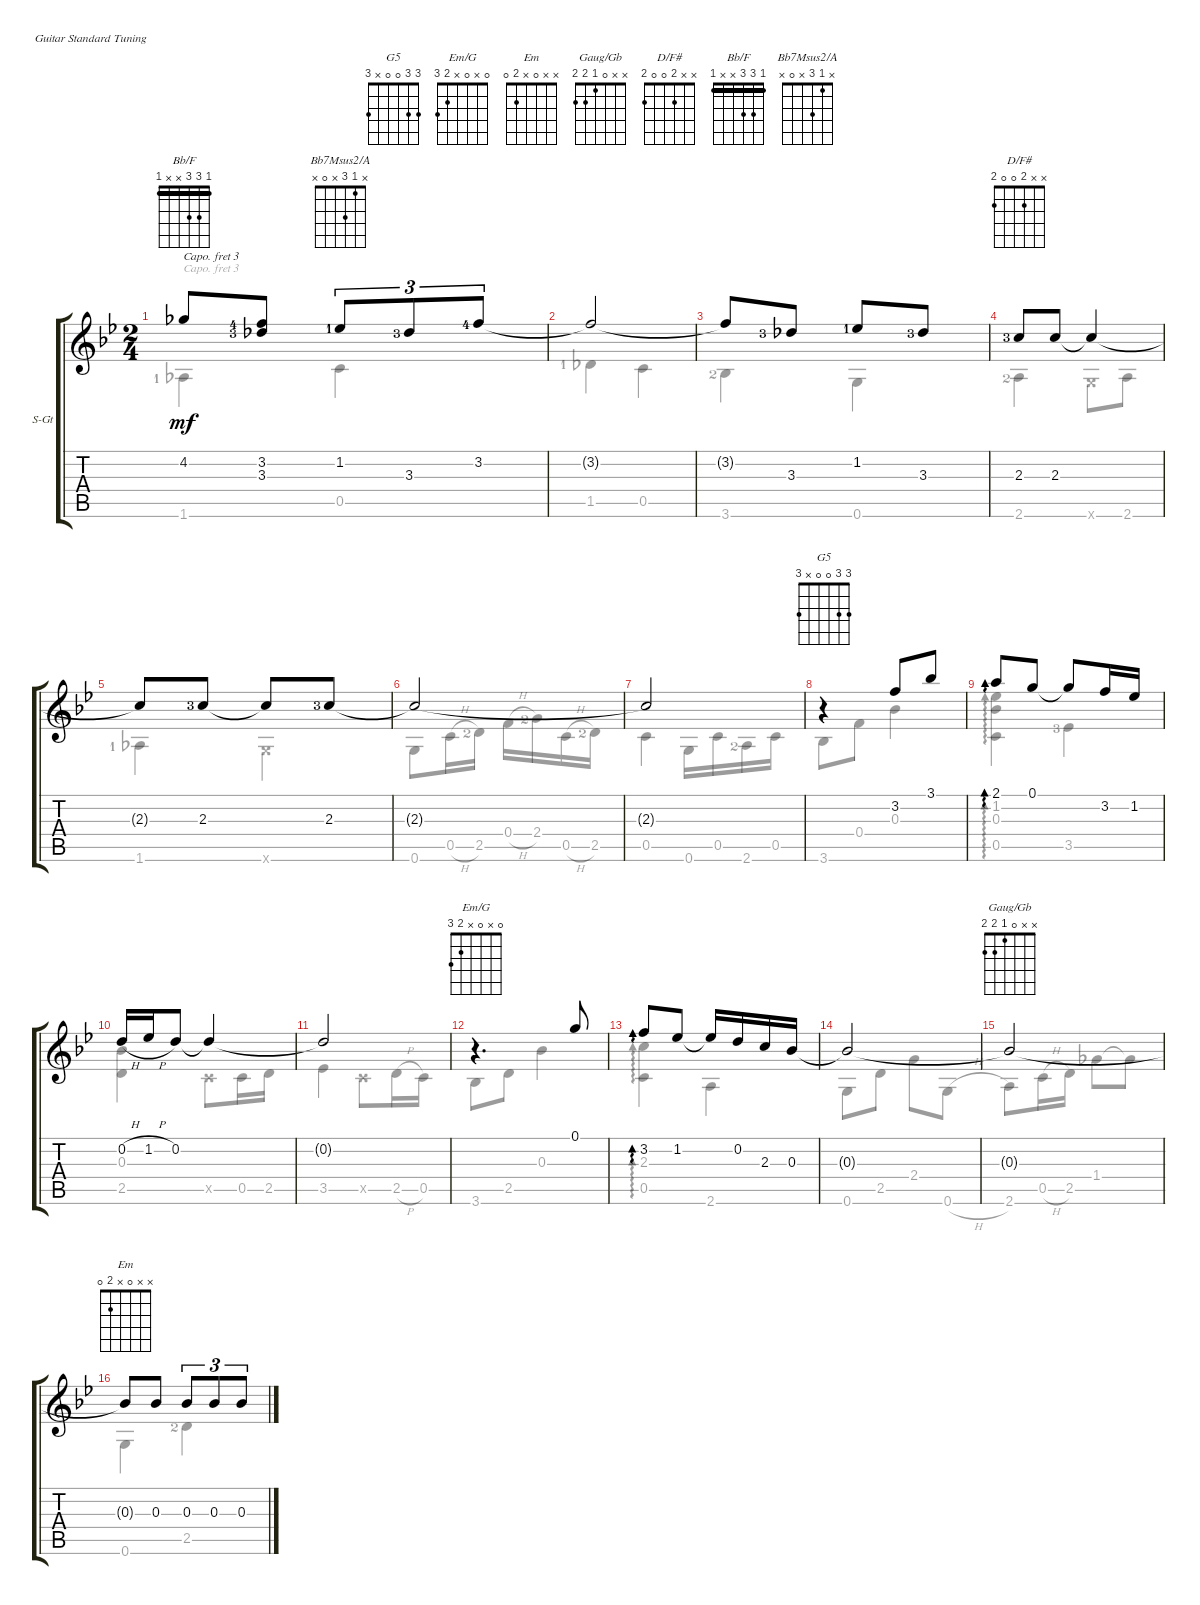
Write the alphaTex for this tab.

\defaultSystemsLayout 4
\bracketExtendMode groupsimilarinstruments
\firstSystemTrackNameOrientation horizontal
\otherSystemsTrackNameOrientation horizontal
\chordDiagramsInScore
\track ("Steel Guitar" "S-Gt") {instrument acousticguitarsteel}
\staff {score tabs}
\capo 3
\tuning (E4 B3 G3 D3 A2 E2)
\chord ("G5" 3 3 0 0 x 3)
\chord ("Em/G" 0 x 0 x 2 3)
\chord ("Em" x x 0 x 2 0)
\chord ("Gaug/Gb" x x 0 1 2 2)
\chord ("D/F#" x x 2 0 0 2)
\chord ("Bb/F" 1 3 3 x x 1) {barre 1}
\chord ("Bb7Msus2/A" x 1 3 x 0 x)
\voice
\ts (2 4)
\tempo (75 hide)
\clef g2
\ks bb
4.2{t}.8{ch "Bb/F" dy mf} (3.3{lf 4} 3.2{lf 5}).8 1.2{lf 2}.8{tu (3 2) ch "Bb7Msus2/A"} 3.3{lf 4}.8{tu (3 2)} 3.2{lf 5}.8{tu (3 2)} |
3.2{t}.2 |
3.2{t}.8 3.3{lf 4}.8 1.2{lf 2}.8 3.3{lf 4}.8 |
2.3{lf 4}.8{ch "D/F#"} 2.3.8 2.3{t}.4 |
2.3{t}.8 2.3{lf 4}.8 2.3{t}.8 2.3{lf 4}.8 |
2.3{t}.2 |
2.3{t}.2 |
r.4{ch "G5"} 3.2.8 3.1.8 |
2.1.8{ad 0} 0.1.8 0.1{t}.8 3.2.16 1.2.16 |
0.2{h}.16 1.2{h}.16 0.2.8 0.2{t}.4 |
0.2{t}.2 |
r.4{d ch "Em/G"} 0.1.8 |
3.2.8{ad 0} 1.2.8 1.2{t}.16 0.2.16 2.3.16 0.3.16 |
0.3{t}.2 |
0.3{t}.2{ch "Gaug/Gb"} |
0.3{t}.8{ch "Em"} 0.3.8 0.3.8{tu (3 2)} 0.3.8{tu (3 2)} 0.3.8{tu (3 2)}
\voice
\clef g2
\ottava regular
\simile none
\ks bb
1.6{lf 2}.4{dy mf} 0.5.4 |
1.5{lf 2}.4 0.5.4 |
3.6{lf 3}.4 0.6.4 |
2.6{lf 3}.4 0.6{x}.8 2.6.8 |
1.6{lf 2}.4 0.6{x}.4 |
0.6.8 0.5{h}.16 2.5{lf 3}.16 0.4{h}.16 2.4{lf 3}.16 0.5{h}.16 2.5{lf 3}.16 |
0.5.4 0.6.16 0.5.16 2.6{lf 3}.16 0.5.16 |
3.6.8 0.4.8 0.3.4 |
(0.5 0.3 1.2).4{ad 0} 3.5{lf 4}.4 |
(2.5 0.3).4 0.5{x}.8 0.5.16 2.5.16 |
3.5.4 0.5{x}.8 2.5{h}.16 0.5.16 |
3.6.8 2.5.8 0.3.4 |
(2.3 0.5).4{ad 0} 2.6.4 |
0.6.8 2.5.8 2.4.8 0.6{h}.8 |
2.6.8 0.5{h}.16 2.5.16 1.4.8 1.4{t}.8 |
0.6.4 2.5{lf 3}.4
